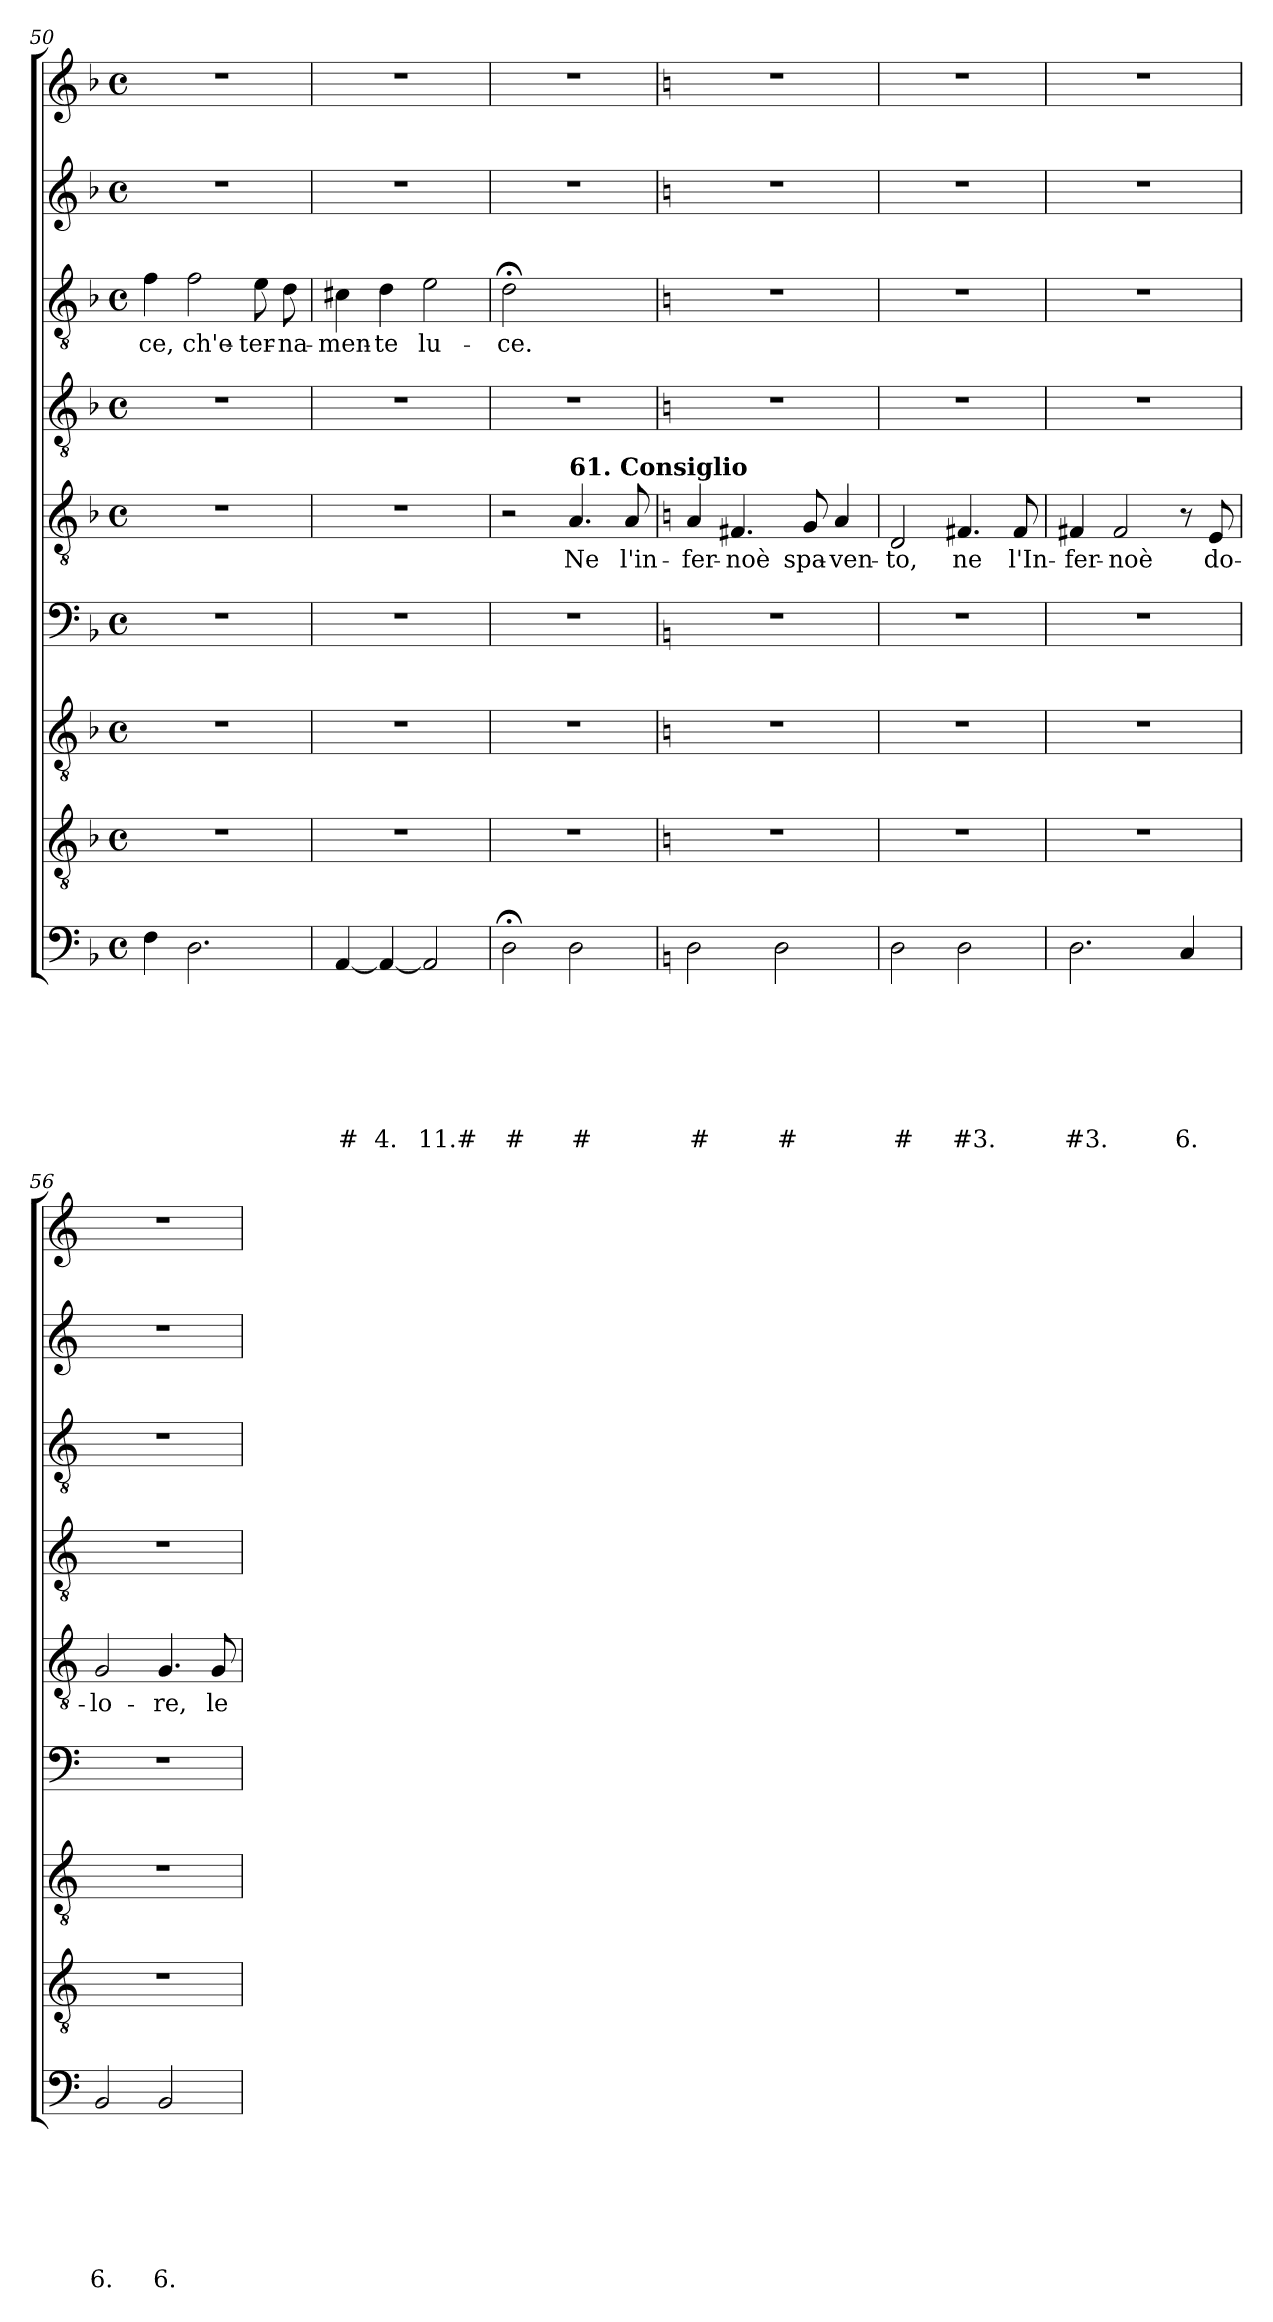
**kern	**text	**text	**text	**text	**text	**text	**text	**kern	**kern	**kern	**kern	**text	**kern	**kern	**text	**kern	**kern
*part9	*part9	*part9	*part9	*part9	*part9	*part9	*part9	*part8	*part7	*part6	*part5	*part5	*part4	*part3	*part3	*part2	*part1
*staff9	*staff9	*staff9	*staff9	*staff9	*staff9	*staff9	*staff9	*staff8	*staff7	*staff6	*staff5	*staff5	*staff4	*staff3	*staff3	*staff2	*staff1
*clefF4	*	*	*	*	*	*	*	*clefGv2	*clefGv2	*clefF4	*clefGv2	*	*clefGv2	*clefGv2	*	*clefG2	*clefG2
*k[b-]	*	*	*	*	*	*	*	*k[b-]	*k[b-]	*k[b-]	*k[b-]	*	*k[b-]	*k[b-]	*	*k[b-]	*k[b-]
*F:	*	*	*	*	*	*	*	*F:	*F:	*F:	*F:	*	*F:	*F:	*	*F:	*F:
*M4/4	*	*	*	*	*	*	*	*M4/4	*M4/4	*M4/4	*M4/4	*	*M4/4	*M4/4	*	*M4/4	*M4/4
*met(c)	*	*	*	*	*	*	*	*met(c)	*met(c)	*met(c)	*met(c)	*	*met(c)	*met(c)	*	*met(c)	*met(c)
=50	=50	=50	=50	=50	=50	=50	=50	=50	=50	=50	=50	=50	=50	=50	=50	=50	=50
4F\	.	.	.	.	.	.	.	1r	1r	1r	1r	.	1r	4f\	-ce,	1r	1r
2.D\	.	.	.	.	.	.	.	.	.	.	.	.	.	2f\	ch'e-	.	.
.	.	.	.	.	.	.	.	.	.	.	.	.	.	8e\	-ter-	.	.
.	.	.	.	.	.	.	.	.	.	.	.	.	.	8d\	-na-	.	.
=51	=51	=51	=51	=51	=51	=51	=51	=51	=51	=51	=51	=51	=51	=51	=51	=51	=51
[4AA/	.	.	.	.	.	.	#	1r	1r	1r	1r	.	1r	4c#X\	-men-	1r	1r
4AA/_	.	.	.	.	.	.	4.	.	.	.	.	.	.	4d\	-te	.	.
2AA/]	.	.	.	.	.	.	11.#	.	.	.	.	.	.	2e\	lu-	.	.
!!LO:LB:g=z
=52	=52	=52	=52	=52	=52	=52	=52	=52	=52	=52	=52	=52	=52	=52	=52	=52	=52
2D;<\	.	.	.	.	.	.	#	1r	1r	1r	2r	.	1r	2d;<\	-ce.	1r	1r
!	!	!	!	!	!	!	!	!	!	!	!LO:TX:a:B:t=61. Consiglio	!	!	!	!	!	!
2D\	.	.	.	.	.	.	#	.	.	.	4.A/	Ne	.	2ryy	.	.	.
.	.	.	.	.	.	.	.	.	.	.	8A/	l'in-	.	.	.	.	.
=53	=53	=53	=53	=53	=53	=53	=53	=53	=53	=53	=53	=53	=53	=53	=53	=53	=53
*k[]	*	*	*	*	*	*	*	*k[]	*k[]	*k[]	*k[]	*	*k[]	*k[]	*	*k[]	*k[]
*C:	*	*	*	*	*	*	*	*C:	*C:	*C:	*C:	*	*C:	*C:	*	*C:	*C:
2D\	.	.	.	.	.	.	#	1r	1r	1r	4A/	-fer-	1r	1r	.	1r	1r
.	.	.	.	.	.	.	.	.	.	.	4.F#X/	-noè	.	.	.	.	.
2D\	.	.	.	.	.	.	#	.	.	.	.	.	.	.	.	.	.
.	.	.	.	.	.	.	.	.	.	.	8G/	spa-	.	.	.	.	.
.	.	.	.	.	.	.	.	.	.	.	4A/	-ven-	.	.	.	.	.
=54	=54	=54	=54	=54	=54	=54	=54	=54	=54	=54	=54	=54	=54	=54	=54	=54	=54
2D\	.	.	.	.	.	.	#	1r	1r	1r	2D/	-to,	1r	1r	.	1r	1r
2D\	.	.	.	.	.	.	#3.	.	.	.	4.F#X/	ne	.	.	.	.	.
.	.	.	.	.	.	.	.	.	.	.	8F#/	l'In-	.	.	.	.	.
=55	=55	=55	=55	=55	=55	=55	=55	=55	=55	=55	=55	=55	=55	=55	=55	=55	=55
2.D\	.	.	.	.	.	.	#3.	1r	1r	1r	4F#X/	-fer-	1r	1r	.	1r	1r
.	.	.	.	.	.	.	.	.	.	.	2F#/	-noè	.	.	.	.	.
4C/	.	.	.	.	.	.	6.	.	.	.	8r	.	.	.	.	.	.
.	.	.	.	.	.	.	.	.	.	.	8E/	do-	.	.	.	.	.
=56	=56	=56	=56	=56	=56	=56	=56	=56	=56	=56	=56	=56	=56	=56	=56	=56	=56
2BB/	.	.	.	.	.	.	6.	1r	1r	1r	2G/	-lo-	1r	1r	.	1r	1r
2BB/	.	.	.	.	.	.	6.	.	.	.	4.G/	-re,	.	.	.	.	.
.	.	.	.	.	.	.	.	.	.	.	8G/	le	.	.	.	.	.
=	=	=	=	=	=	=	=	=	=	=	=	=	=	=	=	=	=
*-	*-	*-	*-	*-	*-	*-	*-	*-	*-	*-	*-	*-	*-	*-	*-	*-	*-
